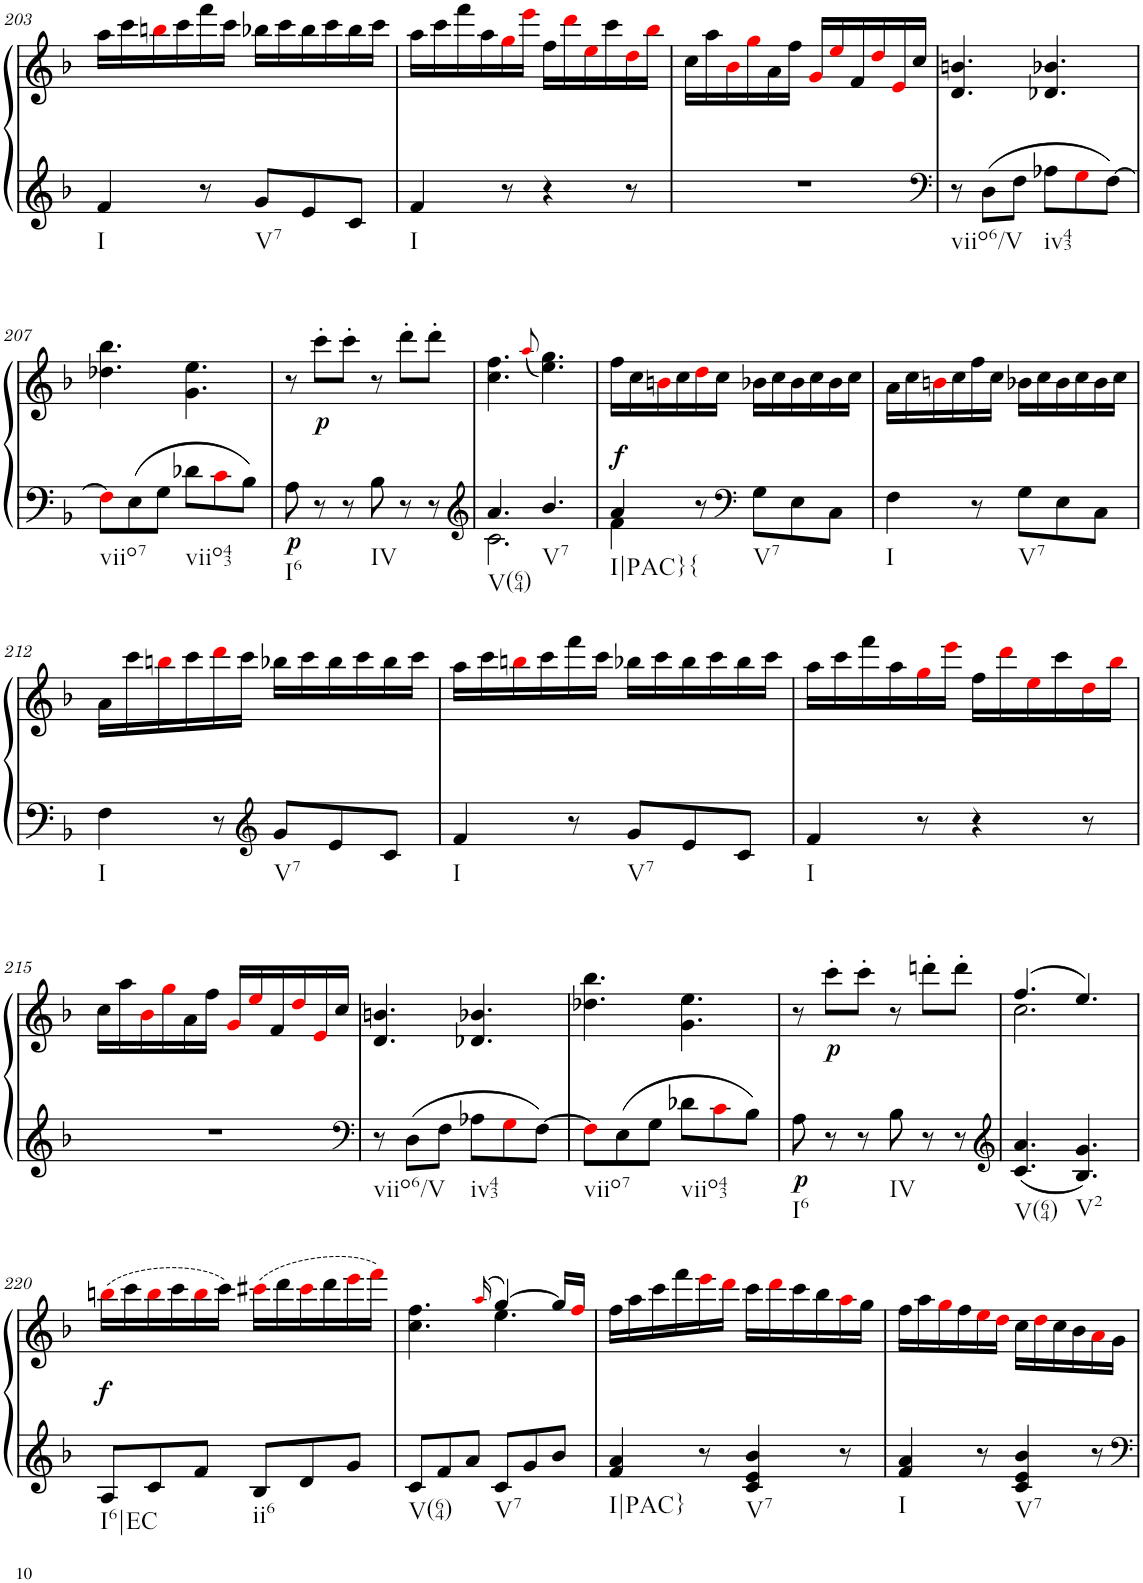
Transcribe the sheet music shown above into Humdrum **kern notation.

**kern	**kern	**dynam
*part1	*part1	*part1
*staff2	*staff1	*staff1/2
*I"Piano, Piano right	*	*
*I'Pno.	*	*
!!LO:PB:g=z
*clefG2	*clefG2	*
*k[b-]	*k[b-]	*
*M6/8	*M6/8	*
=203	=203	=203
!LO:TX:b:t=I	!	!
4f/	16aa\LL	.
.	16ccc\	.
.	16bbni\	.
.	16ccc\	.
8r	16fff\	.
.	16ccc\JJ	.
!LO:TX:b:t=V7	!	!
8g/L	16bb-X\LL	.
.	16ccc\	.
8e/	16bb-\	.
.	16ccc\	.
8c/J	16bb-\	.
.	16ccc\JJ	.
=204	=204	=204
!LO:TX:b:t=I	!	!
4f/	16aa\LL	.
.	16ccc\	.
.	16fff\	.
.	16aa\	.
8r	16ggi\	.
.	16eeei\JJ	.
4r	16ff\LL	.
.	16dddi\	.
.	16eei\	.
.	16ccc\	.
8r	16ddi\	.
.	16bb-i\JJ	.
=205	=205	=205
2.r	16cc\LL	.
.	16aa\	.
.	16b-i\	.
.	16ggi\	.
.	16a\	.
.	16ff\JJ	.
.	16gi/LL	.
.	16eei/	.
.	16f/	.
.	16ddi/	.
.	16ei/	.
.	16cc/JJ	.
=206	=206	=206
*clefF4	*	*
!LO:TX:b:t=viio6/V	!	!
8r	4.d/ 4.bn/	.
8D\L	.	.
8F\J	.	.
!LO:TX:b:t=iv43	!	!
8A-X\L	4.d-X/ 4.b-X/	.
8Gi\	.	.
[8F\J	.	.
!!LO:LB:g=z
=207	=207	=207
!LO:TX:b:t=viio7	!	!
8Fi\L]	4.dd-X\ 4.bb-\	.
8E\	.	.
8G\J	.	.
!LO:TX:b:t=viio43	!	!
8d-X\L	4.g\ 4.ee\	.
8ci\	.	.
8B-\J	.	.
=208	=208	=208
!LO:TX:b:t=I6	!	!
!	!	!LO:DY:b=2
8A\	8r	p
!	!	!LO:DY:b
8r	8ccc'\L	p
8r	8ccc'\J	.
!LO:TX:b:t=IV	!	!
8B-\	8r	.
8r	8ddd'\L	.
8r	8ddd'\J	.
=209	=209	=209
*clefG2	*	*
*^	*	*
!LO:TX:b:t=V(64)	!	!	!
4.a/	2.c\	4.cc\ 4.ff\	.
.	.	(8qaai/	.
!LO:TX:b:t=V7	!	!	!
4.b-/	.	4.ee\ 4.gg\)	.
=210	=210	=210	=210
!LO:TX:b:t=I|PAC}{	!	!	!
!	!	!	!LO:DY:a=2
4a/	4f\	16ff\LL	f
.	.	16cc\	.
.	.	16bni\	.
.	.	16cc\	.
8r	2ryy	16ddi\	.
.	.	16cc\JJ	.
*clefF4	*	*	*
!LO:TX:b:t=V7	!	!	!
8G\L	.	16b-X\LL	.
.	.	16cc\	.
8E\	.	16b-\	.
.	.	16cc\	.
8C\J	.	16b-\	.
.	.	16cc\JJ	.
*v	*v	*	*
=211	=211	=211
!LO:TX:b:t=I	!	!
4F\	16a\LL	.
.	16cc\	.
.	16bni\	.
.	16cc\	.
8r	16ff\	.
.	16cc\JJ	.
!LO:TX:b:t=V7	!	!
8G\L	16b-X\LL	.
.	16cc\	.
8E\	16b-\	.
.	16cc\	.
8C\J	16b-\	.
.	16cc\JJ	.
!!LO:LB:g=z
=212	=212	=212
!LO:TX:b:t=I	!	!
4F\	16a\LL	.
.	16ccc\	.
.	16bbni\	.
.	16ccc\	.
8r	16dddi\	.
.	16ccc\JJ	.
*clefG2	*	*
!LO:TX:b:t=V7	!	!
8g/L	16bb-X\LL	.
.	16ccc\	.
8e/	16bb-\	.
.	16ccc\	.
8c/J	16bb-\	.
.	16ccc\JJ	.
=213	=213	=213
!LO:TX:b:t=I	!	!
4f/	16aa\LL	.
.	16ccc\	.
.	16bbni\	.
.	16ccc\	.
8r	16fff\	.
.	16ccc\JJ	.
!LO:TX:b:t=V7	!	!
8g/L	16bb-X\LL	.
.	16ccc\	.
8e/	16bb-\	.
.	16ccc\	.
8c/J	16bb-\	.
.	16ccc\JJ	.
=214	=214	=214
!LO:TX:b:t=I	!	!
4f/	16aa\LL	.
.	16ccc\	.
.	16fff\	.
.	16aa\	.
8r	16ggi\	.
.	16eeei\JJ	.
4r	16ff\LL	.
.	16dddi\	.
.	16eei\	.
.	16ccc\	.
8r	16ddi\	.
.	16bb-i\JJ	.
!!LO:LB:g=z
=215	=215	=215
2.r	16cc\LL	.
.	16aa\	.
.	16b-i\	.
.	16ggi\	.
.	16a\	.
.	16ff\JJ	.
.	16gi/LL	.
.	16eei/	.
.	16f/	.
.	16ddi/	.
.	16ei/	.
.	16cc/JJ	.
=216	=216	=216
*clefF4	*	*
!LO:TX:b:t=viio6/V	!	!
8r	4.d/ 4.bn/	.
8D\L	.	.
8F\J	.	.
!LO:TX:b:t=iv43	!	!
8A-X\L	4.d-X/ 4.b-X/	.
8Gi\	.	.
[8F\J	.	.
=217	=217	=217
!LO:TX:b:t=viio7	!	!
8Fi\L]	4.dd-X\ 4.bb-\	.
8E\	.	.
8G\J	.	.
!LO:TX:b:t=viio43	!	!
8d-X\L	4.g\ 4.ee\	.
8ci\	.	.
8B-\J	.	.
=218	=218	=218
!LO:TX:b:t=I6	!	!
!	!	!LO:DY:b=2
8A\	8r	p
!	!	!LO:DY:b
8r	8ccc'\L	p
8r	8ccc'\J	.
!LO:TX:b:t=IV	!	!
8B-\	8r	.
8r	8dddn'\L	.
8r	8ddd'\J	.
=219	=219	=219
*clefG2	*	*
*	*^	*
!LO:TX:b:t=V(64)	!	!	!
4.c/ 4.a/	(4.ff/	2.cc\	.
!LO:TX:b:t=V2	!	!	!
4.B-/ 4.g/	4.ee/)	.	.
*	*v	*v	*
!!LO:LB:g=z
=220	=220	=220
!LO:TX:b:t=I6|EC	!	!
!	!	!LO:DY:b
8A/L	(16bbni\LL	f
.	16ccc\	.
8c/	16bbi\	.
.	16ccc\	.
8f/J	16bbi\	.
.	16ccc\JJ)	.
!LO:TX:b:t=ii6	!	!
8B-/L	(16ccc#Xi\LL	.
.	16ddd\	.
8d/	16ccc#i\	.
.	16ddd\	.
8g/J	16eeei\	.
.	16fffi\JJ)	.
=221	=221	=221
*	*^	*
!LO:TX:b:t=V(64)	!	!	!
8c/L	4.cc\ 4.ff\	4.ryy	.
8f/	.	.	.
8a/J	.	.	.
.	(>16qaai/	.	.
!LO:TX:b:t=V7	!	!	!
8c/L	[4gg/)	4.ee\	.
8g/	.	.	.
8b-/J	16gg/LL]	.	.
.	16ffi/JJ	.	.
*	*v	*v	*
=222	=222	=222
!LO:TX:b:t=I|PAC}	!	!
4f/ 4a/	16ff\LL	.
.	16aa\	.
.	16ccc\	.
.	16fff\	.
8r	16eeei\	.
.	16dddi\JJ	.
!LO:TX:b:t=V7	!	!
4c/ 4e/ 4b-/	16ccc\LL	.
.	16dddi\	.
.	16ccc\	.
.	16bb-\	.
8r	16aai\	.
.	16gg\JJ	.
=223	=223	=223
!LO:TX:b:t=I	!	!
4f/ 4a/	16ff\LL	.
.	16aa\	.
.	16ggi\	.
.	16ff\	.
8r	16eei\	.
.	16ddi\JJ	.
!LO:TX:b:t=V7	!	!
4c/ 4e/ 4b-/	16cc\LL	.
.	16ddi\	.
.	16cc\	.
.	16b-\	.
8r	16ai\	.
.	16g\JJ	.
=	=	=
*-	*-	*-
